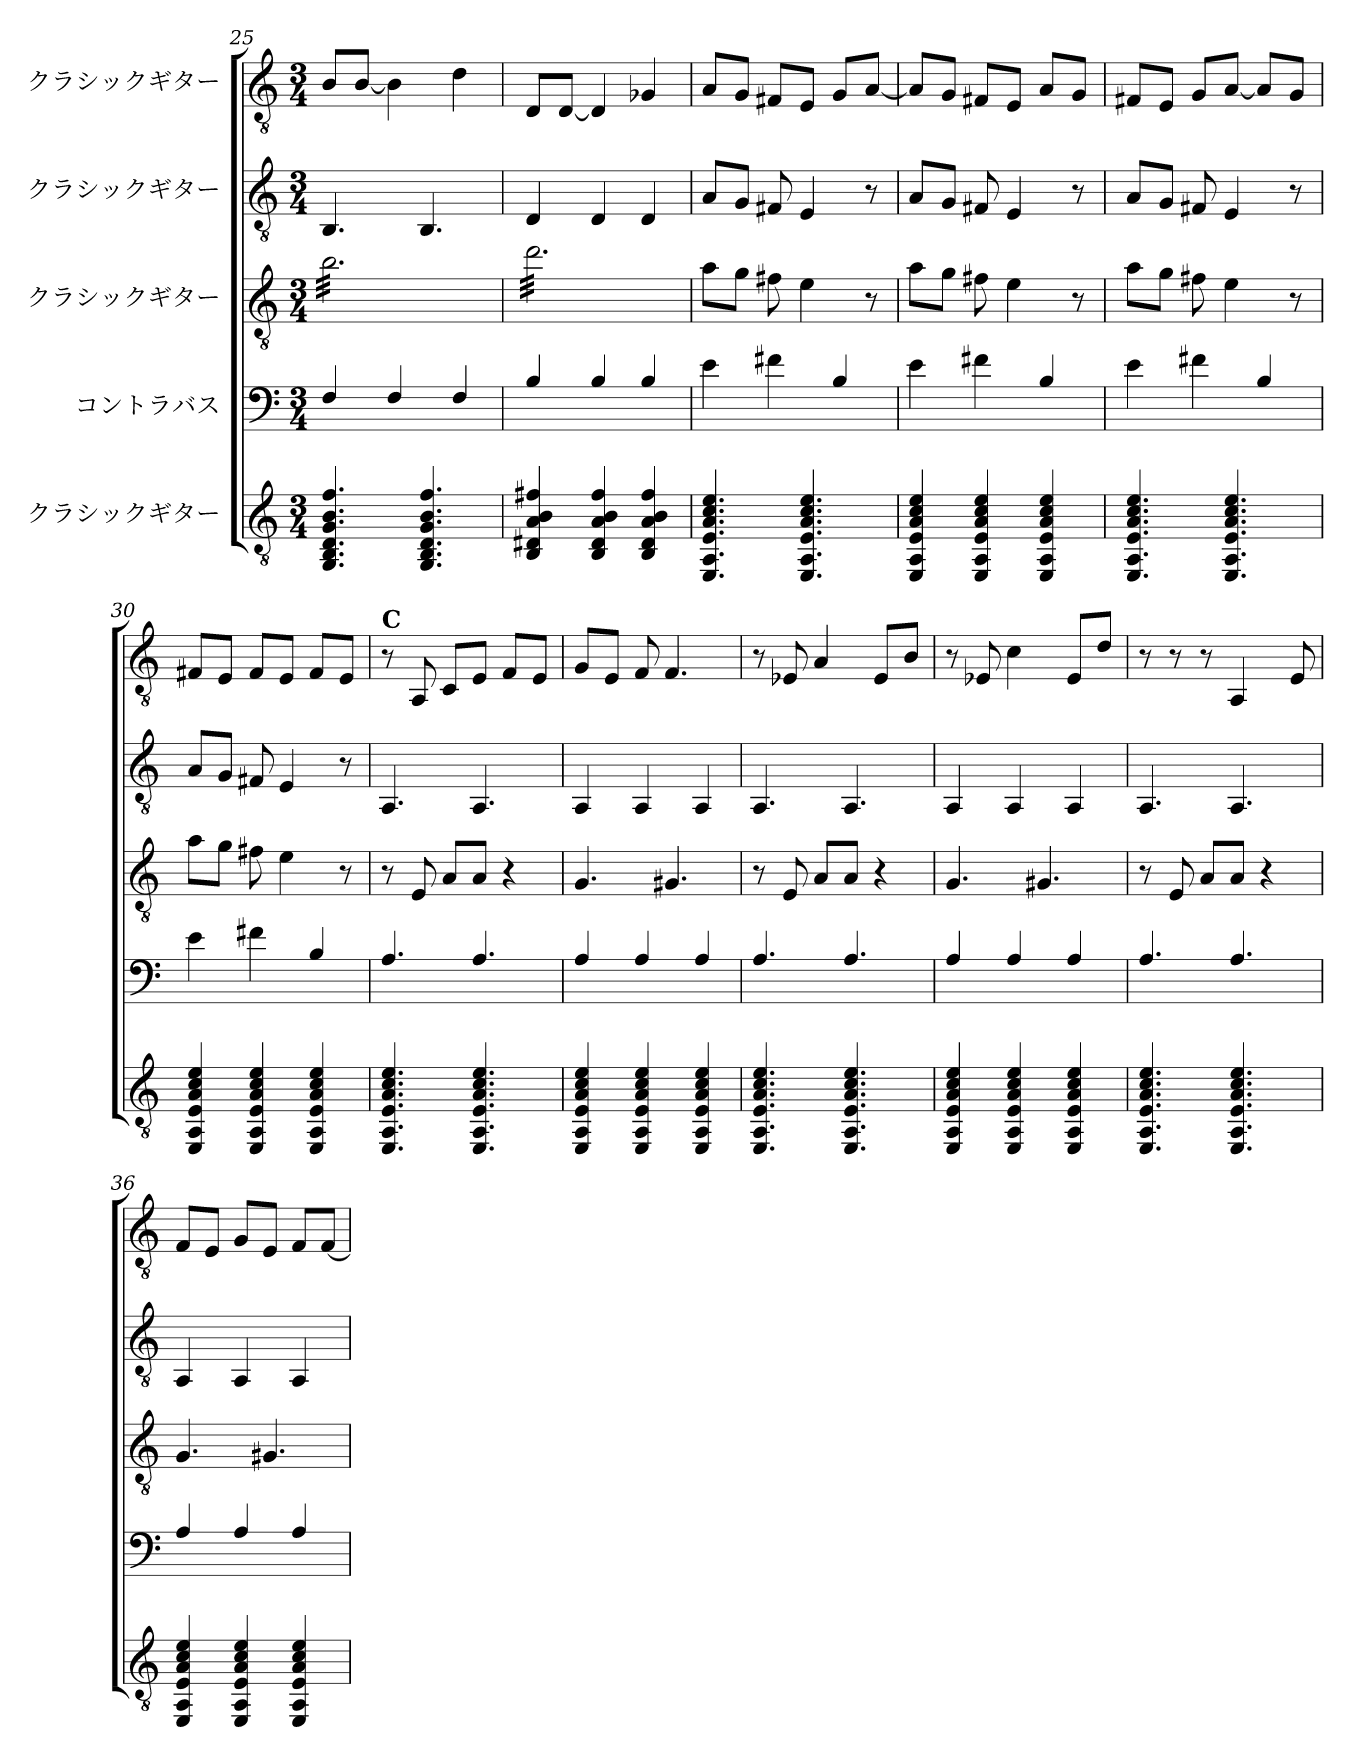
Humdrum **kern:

**kern	**kern	**kern	**kern	**kern
*part5	*part4	*part3	*part2	*part1
*staff5	*staff4	*staff3	*staff2	*staff1
*I"クラシックギター	*I"コントラバス	*I"クラシックギター	*I"クラシックギター	*I"クラシックギター
*clefGv2	*clefF4	*clefGv2	*clefGv2	*clefGv2
*	*ITrd7c12	*	*	*
*k[]	*k[]	*k[]	*k[]	*k[]
*M3/4	*M3/4	*M3/4	*M3/4	*M3/4
=25	=25	=25	=25	=25
*	*	*tremolo	*	*
4.GG/ 4.BB/ 4.D/ 4.G/ 4.B/ 4.f/	4FF/	32b\LLL	4.BB/	8B/L
.	.	32b\	.	.
.	.	32b\	.	.
.	.	32b\	.	.
.	.	32b\	.	[8B/J
.	.	32b\	.	.
.	.	32b\	.	.
.	.	32b\	.	.
.	4FF/	32b\	.	4B\]
.	.	32b\	.	.
.	.	32b\	.	.
.	.	32b\	.	.
4.GG/ 4.BB/ 4.D/ 4.G/ 4.B/ 4.f/	.	32b\	4.BB/	.
.	.	32b\	.	.
.	.	32b\	.	.
.	.	32b\	.	.
.	4FF/	32b\	.	4d\
.	.	32b\	.	.
.	.	32b\	.	.
.	.	32b\	.	.
.	.	32b\	.	.
.	.	32b\	.	.
.	.	32b\	.	.
.	.	32b\JJJ	.	.
=26	=26	=26	=26	=26
4BB/ 4D#X/ 4A/ 4B/ 4f#X/	4BB/	32dd\LLL	4D/	8D/L
.	.	32dd\	.	.
.	.	32dd\	.	.
.	.	32dd\	.	.
.	.	32dd\	.	[8D/J
.	.	32dd\	.	.
.	.	32dd\	.	.
.	.	32dd\	.	.
4BB/ 4D#/ 4A/ 4B/ 4f#/	4BB/	32dd\	4D/	4D/]
.	.	32dd\	.	.
.	.	32dd\	.	.
.	.	32dd\	.	.
.	.	32dd\	.	.
.	.	32dd\	.	.
.	.	32dd\	.	.
.	.	32dd\	.	.
4BB/ 4D#/ 4A/ 4B/ 4f#/	4BB/	32dd\	4D/	4G-X/
.	.	32dd\	.	.
.	.	32dd\	.	.
.	.	32dd\	.	.
.	.	32dd\	.	.
.	.	32dd\	.	.
.	.	32dd\	.	.
.	.	32dd\JJJ	.	.
*	*	*Xtremolo	*	*
=27	=27	=27	=27	=27
4.EE/ 4.AA/ 4.E/ 4.A/ 4.c/ 4.e/	4E\	8a\L	8A/L	8A/L
.	.	8g\J	8G/J	8G/J
.	4F#X\	8f#X\	8F#X/	8F#X/L
4.EE/ 4.AA/ 4.E/ 4.A/ 4.c/ 4.e/	.	4e\	4E/	8E/J
.	4BB/	.	.	8G/L
.	.	8r	8r	[8A/J
!!LO:LB:g=z
=28	=28	=28	=28	=28
4EE/ 4AA/ 4E/ 4A/ 4c/ 4e/	4E\	8a\L	8A/L	8A/L]
.	.	8g\J	8G/J	8G/J
4EE/ 4AA/ 4E/ 4A/ 4c/ 4e/	4F#X\	8f#X\	8F#X/	8F#X/L
.	.	4e\	4E/	8E/J
4EE/ 4AA/ 4E/ 4A/ 4c/ 4e/	4BB/	.	.	8A/L
.	.	8r	8r	8G/J
=29	=29	=29	=29	=29
4.EE/ 4.AA/ 4.E/ 4.A/ 4.c/ 4.e/	4E\	8a\L	8A/L	8F#X/L
.	.	8g\J	8G/J	8E/J
.	4F#X\	8f#X\	8F#X/	8G/L
4.EE/ 4.AA/ 4.E/ 4.A/ 4.c/ 4.e/	.	4e\	4E/	[8A/J
.	4BB/	.	.	8A/L]
.	.	8r	8r	8G/J
=30	=30	=30	=30	=30
4EE/ 4AA/ 4E/ 4A/ 4c/ 4e/	4E\	8a\L	8A/L	8F#X/L
.	.	8g\J	8G/J	8E/J
4EE/ 4AA/ 4E/ 4A/ 4c/ 4e/	4F#X\	8f#X\	8F#X/	8F#/L
.	.	4e\	4E/	8E/J
4EE/ 4AA/ 4E/ 4A/ 4c/ 4e/	4BB/	.	.	8F#/L
.	.	8r	8r	8E/J
=31	=31	=31	=31	=31
!	!	!	!	!LO:TX:a:B:t=C
4.EE/ 4.AA/ 4.E/ 4.A/ 4.c/ 4.e/	4.AA/	8r	4.AA/	8r
.	.	8E/	.	8AA/
.	.	8A/L	.	8C/L
4.EE/ 4.AA/ 4.E/ 4.A/ 4.c/ 4.e/	4.AA/	8A/J	4.AA/	8E/J
.	.	4r	.	8F/L
.	.	.	.	8E/J
=32	=32	=32	=32	=32
4EE/ 4AA/ 4E/ 4A/ 4c/ 4e/	4AA/	4.G/	4AA/	8G/L
.	.	.	.	8E/J
4EE/ 4AA/ 4E/ 4A/ 4c/ 4e/	4AA/	.	4AA/	8F/
.	.	4.G#X/	.	4.F/
4EE/ 4AA/ 4E/ 4A/ 4c/ 4e/	4AA/	.	4AA/	.
=33	=33	=33	=33	=33
4.EE/ 4.AA/ 4.E/ 4.A/ 4.c/ 4.e/	4.AA/	8r	4.AA/	8r
.	.	8E/	.	8E-X/
.	.	8A/L	.	4A/
4.EE/ 4.AA/ 4.E/ 4.A/ 4.c/ 4.e/	4.AA/	8A/J	4.AA/	.
.	.	4r	.	8E-/L
.	.	.	.	8B/J
!!LO:PB:g=z
=34	=34	=34	=34	=34
4EE/ 4AA/ 4E/ 4A/ 4c/ 4e/	4AA/	4.G/	4AA/	8r
.	.	.	.	8E-X/
4EE/ 4AA/ 4E/ 4A/ 4c/ 4e/	4AA/	.	4AA/	4c\
.	.	4.G#X/	.	.
4EE/ 4AA/ 4E/ 4A/ 4c/ 4e/	4AA/	.	4AA/	8E-/L
.	.	.	.	8d/J
=35	=35	=35	=35	=35
4.EE/ 4.AA/ 4.E/ 4.A/ 4.c/ 4.e/	4.AA/	8r	4.AA/	8r
.	.	8E/	.	8r
.	.	8A/L	.	8r
4.EE/ 4.AA/ 4.E/ 4.A/ 4.c/ 4.e/	4.AA/	8A/J	4.AA/	4AA/
.	.	4r	.	.
.	.	.	.	8E/
=36	=36	=36	=36	=36
4EE/ 4AA/ 4E/ 4A/ 4c/ 4e/	4AA/	4.G/	4AA/	8F/L
.	.	.	.	8E/J
4EE/ 4AA/ 4E/ 4A/ 4c/ 4e/	4AA/	.	4AA/	8G/L
.	.	4.G#X/	.	8E/J
4EE/ 4AA/ 4E/ 4A/ 4c/ 4e/	4AA/	.	4AA/	8F/L
.	.	.	.	[8F/J
=	=	=	=	=
*-	*-	*-	*-	*-
